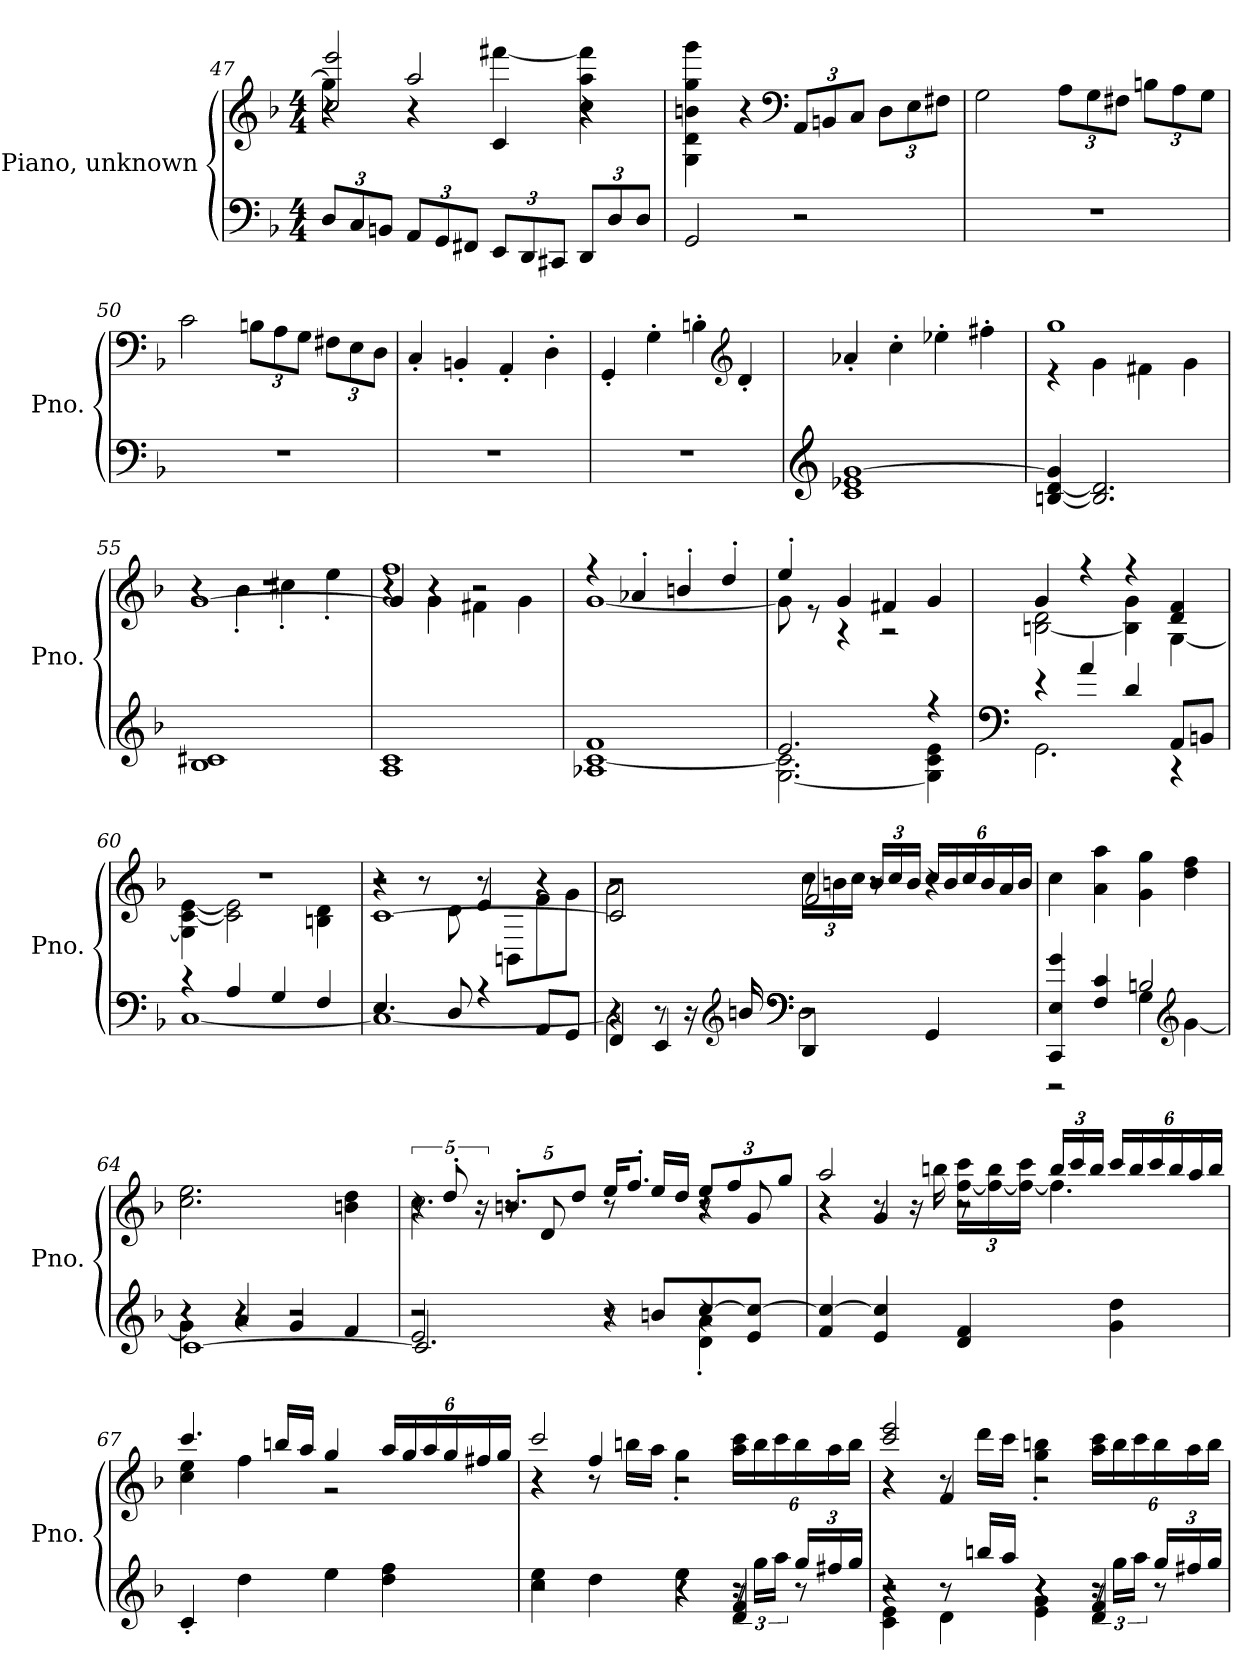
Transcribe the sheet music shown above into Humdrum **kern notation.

**kern	**kern
*part1	*part1
*staff2	*staff1
*I"Piano, unknown	*
*I'Pno.	*
!!LO:PB:g=z
*clefF4	*clefG2
*k[b-]	*k[b-]
*M4/4	*M4/4
*Xbrackettup	*
=47	=47
*	*^
*	*	*^
12D/L	4r	4gg\]	2cc/ 2eee/
12C/	.	.	.
12BBn/J	.	.	.
12AA/L	2aa/	4r	.
12GG/	.	.	.
12FF#X/J	.	.	.
12EE/L	.	[4fff#X\	4c/
12DD/	.	.	.
12CC#X/J	.	.	.
12DD/L	4r	4cc\ 4aa\ 4fff#\]	4r
12D/	.	.	.
12D/J	.	.	.
*	*v	*v	*v
=48	=48
2GG/	4G\ 4d\ 4bn\ 4gg\ 4ggg\
.	4r
*	*clefF4
*	*Xbrackettup
2r	12AA/L
.	12BBn/
.	12C/J
.	12D\L
.	12E\
.	12F#X\J
=49	=49
1r	2G\
.	12A\L
.	12G\
.	12F#X\J
.	12Bn\L
.	12A\
.	12G\J
=50	=50
1r	2c\
.	12Bn\L
.	12A\
.	12G\J
.	12F#X\L
.	12E\
.	12D\J
!!LO:LB:g=z
=51	=51
1r	4C'/
.	4BBn'/
.	4AA'/
.	4D'\
=52	=52
1r	4GG'/
.	4G'\
.	4Bn'\
*	*clefG2
.	4d'/
=53	=53
*clefG2	*
*^	*
[1g	1c 1e-X	4a-X'/
.	.	4cc'\
.	.	4ee-X'\
.	.	4ff#X'\
*v	*v	*
=54	=54
*	*^
[4Bn/ [4d/ 4g/]	1gg	4r
2.B/] 2.d/]	.	4g\
.	.	4f#X\
.	.	4g\
=55	=55	=55
*	*	*^
1B- 1c#X	1r	4r	[1g
.	.	4b-'\	.
.	.	4cc#X'\	.
.	.	4ee'\	.
=56	=56	=56	=56
1A 1c	1ff	4r	4g/]
.	.	4g\	4r
.	.	4f#X\	2r
.	.	4g\	.
*	*	*v	*v
!!LO:LB:g=z
=57	=57	=57
*^	*	*
1A-X 1f	[1c	4r	[1g
.	.	4a-X'/	.
.	.	4bn'/	.
.	.	4dd'/	.
=58	=58	=58	=58
2.e/	[2.G\ 2.c\]	4ee'/	8g\]
.	.	.	8r
.	.	4g/	4r
.	.	4f#X/	2r
4r	4G\] 4c\ 4e\	4g/	.
=59	=59	=59	=59
*clefF4	*	*	*
4r	2.GG\	4g/	[2Bn\ 2d\
4a/	.	4r	.
4d/	.	4r	4B\] 4g\
8AA/L	4r	4d/ 4f/	[4G\
8BBn/J	.	.	.
=60	=60	=60	=60
4r	[1C	1r	4G\] [4c\ [4e\
4A/	.	.	2c\] 2e\]
4G/	.	.	.
4F/	.	.	4Bn\ 4d\
=61	=61	=61	=61
*	*	*	*^
4.E/	1C_	[1c	4r	2r
.	.	.	8r	.
8D/	.	.	8d\	.
4r	.	.	8r	4e/
.	.	.	8BBn\L	.
8AA/L	.	.	8f\	4r
8GG/J	.	.	8g\J	.
!!LO:LB:g=z	!!	!!
=62	=62	=62	=62	=62
*	*^	*	*	*
4FF/	2C\]	4r	2c/]	2a\	2r
8r	.	4EE/	.	.	.
16r	.	.	.	.	.
*clefG2	*	*	*	*	*
16bn/	.	.	.	.	.
*clefF4	*	*	*	*	*
4DD/	2D\	2r	8r	24cc\LL	2f/
.	.	.	.	24bn\	.
.	.	.	.	24cc\JJ	.
.	.	.	24b/LL	8r	.
.	.	.	24cc/	.	.
.	.	.	24b/JJ	.	.
4GG/	.	.	24cc/LL	4r	.
.	.	.	24b/	.	.
.	.	.	24cc/	.	.
.	.	.	24b/	.	.
.	.	.	24a/	.	.
.	.	.	24b/JJ	.	.
*	*v	*v	*	*	*
*	*	*v	*v	*v
=63	=63	=63
4CC/ 4E/ 4g/	2r	4cc\
4F/ 4c/	.	4a\ 4aa\
2Bn/	4G\	4g\ 4gg\
*clefG2	*	*
.	[4g\	4dd\ 4ff\
=64	=64	=64
*	*^	*
4r	4g\]	[1c	2.cc\ 2.ee\
4a/	4r	.	.
4g/	2r	.	.
4f/	.	.	4bn\ 4dd\
!!LO:LB:g=z
=65	=65	=65	=65
*	*	*	*brackettup
*	*	*	*^
*	*	*	*	*^
2e/	2r	2.c/]	10r	2.cc\	4r
.	.	.	10dd'/	.	.
.	.	.	20r	.	.
.	.	.	10.bn'/L	.	8r
.	.	.	.	.	8d/
.	.	.	10dd/J	.	.
8r	4r	.	8r	.	16ee/KL
.	.	.	.	.	8.ff'/J
8bn/L	.	.	16ee/LL	.	.
.	.	.	16dd/JJ	.	.
*	*	*	*Xbrackettup	*	*
[8cc/	4d\' 4a\'	4r	12ee/L	4r	8r
.	.	.	12ff/	.	.
8e/ 8cc/_J	.	.	.	.	8g/
.	.	.	12gg/J	.	.
*v	*v	*v	*	*	*
=66	=66	=66	=66
4f/ 4cc/_	2aa/	4r	4r
4e/ 4cc/]	.	8r	4g/
.	.	16r	.
.	.	16bbn\	.
4d/ 4f/	8r	[24ff\ 24ccc\LL	2r
.	.	24ff\_ 24bb\	.
.	.	24ff\_ 24ccc\JJ	.
.	24bb/LL	4.ff\]	.
.	24ccc/	.	.
.	24bb/JJ	.	.
4g\ 4dd\	24ccc/LL	.	.
.	24bb/	.	.
.	24ccc/	.	.
.	24bb/	.	.
.	24aa/	.	.
.	24bb/JJ	.	.
*	*	*v	*v
!!LO:LB:g=z
=67	=67	=67
4c'/	4.ccc/	4cc\ 4ee\
4dd\	.	4ff\
.	16bbn/LL	.
.	16aa/JJ	.
4ee\	4gg/	2r
4dd\ 4ff\	24aa/LL	.
.	24gg/	.
.	24aa/	.
.	24gg/	.
.	24ff#X/	.
.	24gg/JJ	.
=68	=68	=68
*^	*	*^
*	*^	*	*	*
2r	4cc\ 4ee\	2r	2ccc/	4r	4r
.	4dd\	.	.	8r	4ff/
.	.	.	.	16bbn\LL	.
.	.	.	.	16aa\JJ	.
4r	4ee\	4r	2r	4gg'\	2r
*	*brackettup	*	*	*	*
8r	24r	4d/ 4f/	.	24aa\ 24ccc\LL	.
.	24gg\LL	.	.	24bb\	.
.	24aa\JJ	.	.	24ccc\	.
*Xbrackettup	*	*	*	*	*
24gg/LL	8r	.	.	24bb\	.
24ff#X/	.	.	.	24aa\	.
24gg/JJ	.	.	.	24bb\JJ	.
=69	=69	=69	=69	=69	=69
4r	4c\ 4e\	2r	2ccc/ 2eee/	4r	4r
8r	4d\	.	.	8r	4f/
16bbn/LL	.	.	.	16ddd\LL	.
16aa/JJ	.	.	.	16ccc\JJ	.
4r	4e\ 4g\	4r	2r	4gg\' 4bbn\'	2r
*	*brackettup	*	*	*	*
8r	24r	4d/ 4f/	.	24aa\ 24ccc\LL	.
.	24gg\LL	.	.	24bb\	.
.	24aa\JJ	.	.	24ccc\	.
*Xbrackettup	*	*	*	*	*
24gg/LL	8r	.	.	24bb\	.
24ff#X/	.	.	.	24aa\	.
24gg/JJ	.	.	.	24bb\JJ	.
*v	*v	*v	*	*	*
*	*v	*v	*v
=	=
*-	*-
